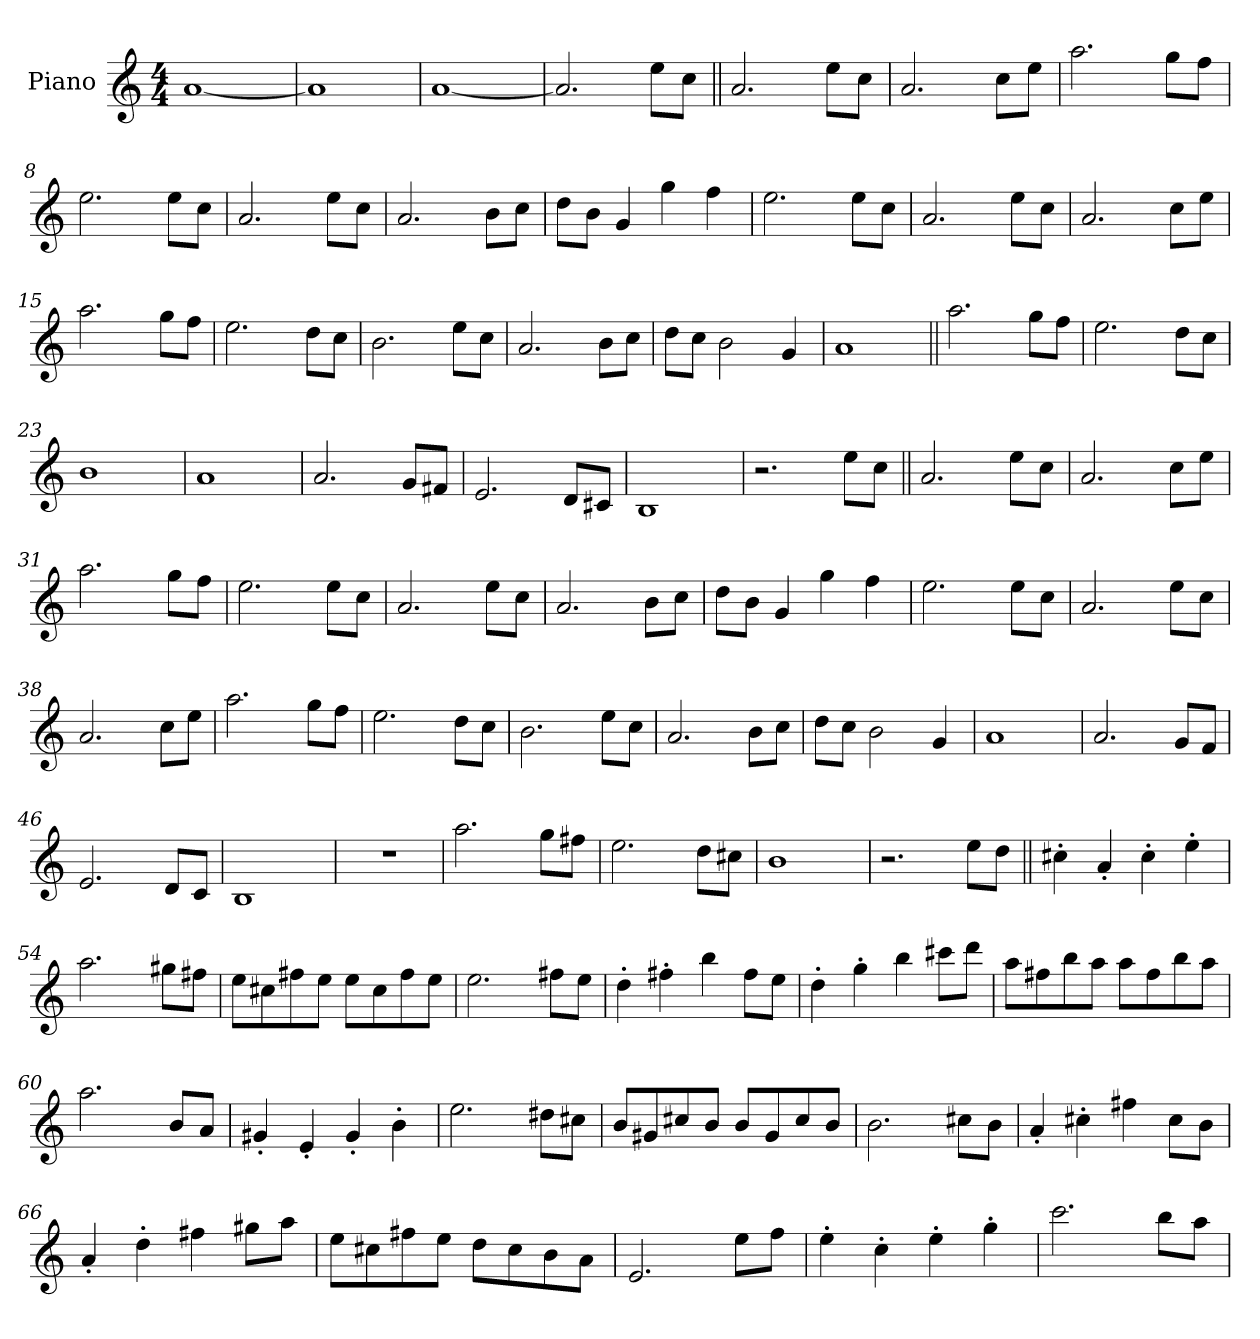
**kern
*part1
*staff1
*I"Piano
*I'Pno.
*clefG2
*k[]
*M4/4
*MM180
=1
[1a!
=2
1a!]
=3
[1a!
=4
2.a!]
8eeL
8ccJ
=5||
2.a
8eeL
8ccJ
=6
2.a
8ccL
8eeJ
=7
2.aa
8ggL
8ffJ
=8
2.ee
8eeL
8ccJ
=9
2.a
8eeL
8ccJ
=10
2.a
8bL
8ccJ
=11
8ddL
8bJ
4g
4gg
4ff
=12
2.ee
8eeL
8ccJ
=13
2.a
8eeL
8ccJ
=14
2.a
8ccL
8eeJ
=15
2.aa
8ggL
8ffJ
=16
2.ee
8ddL
8ccJ
=17
2.b
8eeL
8ccJ
=18
2.a
8bL
8ccJ
=19
8ddL
8ccJ
2b
4g
=20
1a
=21||
2.aa
8ggL
8ffJ
=22
2.ee
8ddL
8ccJ
=23
1b
=24
1a
=25
2.a
8gL
8f#XJ
=26
2.e
8dL
8c#XJ
=27
1B
=28
2.r
8eeL
8ccJ
=29||
2.a
8eeL
8ccJ
=30
2.a
8ccL
8eeJ
=31
2.aa
8ggL
8ffJ
=32
2.ee
8eeL
8ccJ
=33
2.a
8eeL
8ccJ
=34
2.a
8bL
8ccJ
=35
8ddL
8bJ
4g
4gg
4ff
=36
2.ee
8eeL
8ccJ
=37
2.a
8eeL
8ccJ
=38
2.a
8ccL
8eeJ
=39
2.aa
8ggL
8ffJ
=40
2.ee
8ddL
8ccJ
=41
2.b
8eeL
8ccJ
=42
2.a
8bL
8ccJ
=43
8ddL
8ccJ
2b
4g
=44
1a
=45
2.a
8gL
8fJ
=46
2.e
8dL
8cJ
=47
1B
=48
1r
=49
2.aa
8ggL
8ff#XJ
=50
2.ee
8ddL
8cc#XJ
=51
1b
=52
2.r
8eeL
8ddJ
=53||
4cc#X'
4a'
4cc#'
4ee'
=54
2.aa
8gg#XL
8ff#XJ
=55
8eeL
8cc#X
8ff#X
8eeJ
8eeL
8cc#
8ff#
8eeJ
=56
2.ee
8ff#XL
8eeJ
=57
4dd'
4ff#X'
4bb
8ff#!L
8ee!J
=58
4dd'!
4gg'!
4bb!
8ccc#XL
8dddJ
=59
8aaL
8ff#X
8bb
8aaJ
8aaL
8ff#
8bb
8aaJ
=60
2.aa
8bL
8aJ
=61
4g#X'
4e'
4g#'
4b'
=62
2.ee
8dd#XL
8cc#XJ
=63
8bL
8g#X
8cc#X
8bJ
8bL
8g#
8cc#
8bJ
=64
2.b
8cc#XL
8bJ
=65
4a'
4cc#X'
4ff#X
8cc#!L
8b!J
=66
4a'!
4dd'!
4ff#X!
8gg#XL
8aaJ
=67
8eeL
8cc#X
8ff#X
8eeJ
8ddL
8cc#
8b
8aJ
=68
2.e
8eeL
8ffJ
=69
4ee'
4cc'
4ee'
4gg'
=70
2.ccc
8bbL
8aaJ
=
*-
